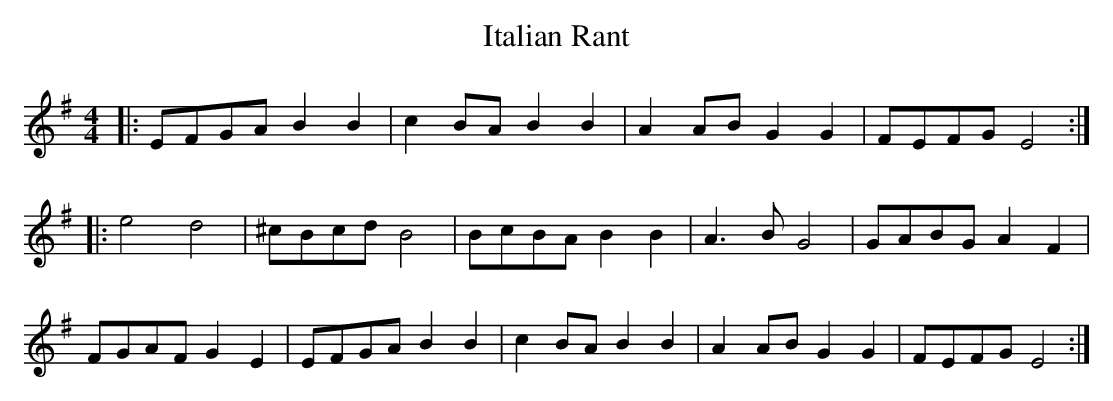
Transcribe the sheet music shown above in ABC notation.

X:1
T: Italian Rant
M: 4/4
L: 1/8
K: Emin
|:EFGA B2B2|c2BA B2B2|A2AB G2G2|FEFG E4:|
|:e4 d4|^cBcd B4|BcBA B2 B2|A3B G4|GABG A2 F2|
FGAF G2 E2|EFGA B2B2|c2BA B2B2|A2AB G2G2|FEFG E4:|
